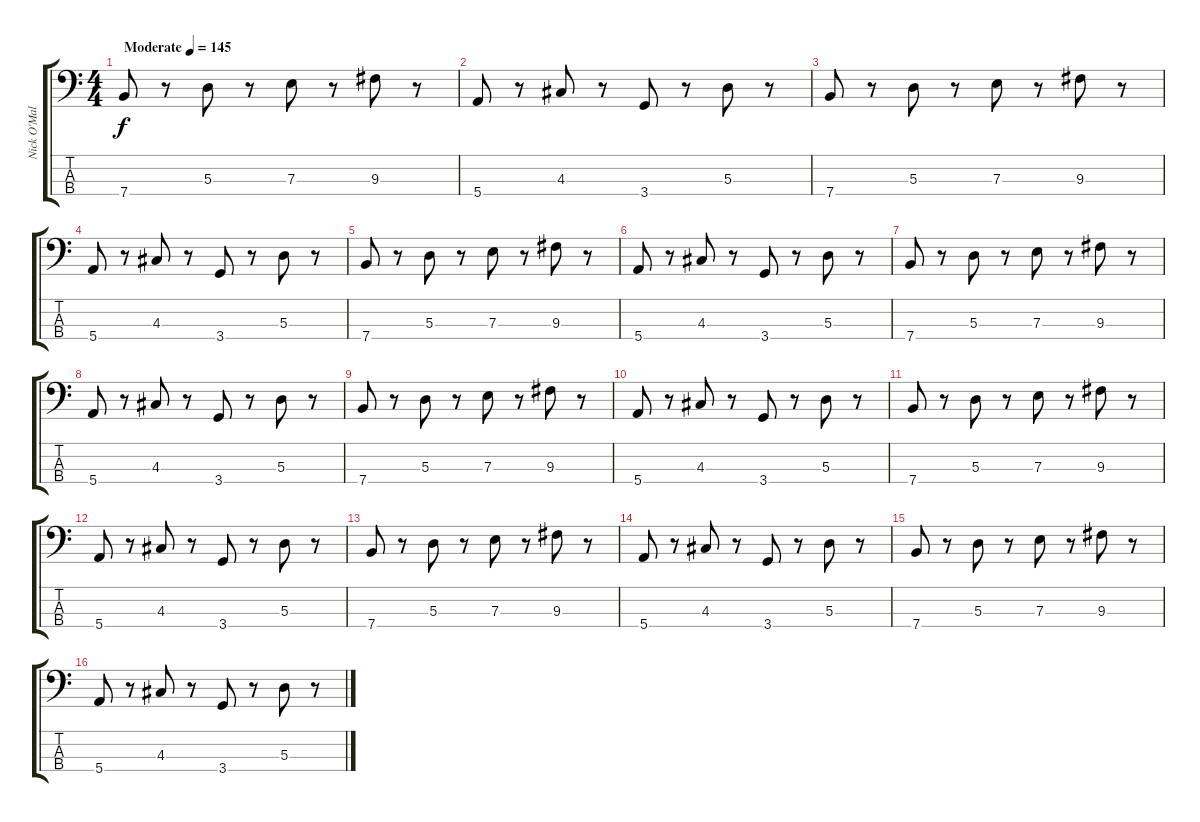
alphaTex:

\track ("Nick O'Malley" "Nick O'Mal") {instrument electricbasspick}
\staff {score tabs}
\tuning (G2 D2 A1 E1) {hide}
\ts (4 4)
\tempo (145 "Moderate")
\clef f4
\ks c
7.4.8{dy f instrument electricbasspick} r.8 5.3.8 r.8 7.3.8 r.8 9.3.8 r.8 |
5.4.8 r.8 4.3.8 r.8 3.4.8 r.8 5.3.8 r.8 |
7.4.8 r.8 5.3.8 r.8 7.3.8 r.8 9.3.8 r.8 |
5.4.8 r.8 4.3.8 r.8 3.4.8 r.8 5.3.8 r.8 |
7.4.8 r.8 5.3.8 r.8 7.3.8 r.8 9.3.8 r.8 |
5.4.8 r.8 4.3.8 r.8 3.4.8 r.8 5.3.8 r.8 |
7.4.8 r.8 5.3.8 r.8 7.3.8 r.8 9.3.8 r.8 |
5.4.8 r.8 4.3.8 r.8 3.4.8 r.8 5.3.8 r.8 |
7.4.8 r.8 5.3.8 r.8 7.3.8 r.8 9.3.8 r.8 |
5.4.8 r.8 4.3.8 r.8 3.4.8 r.8 5.3.8 r.8 |
7.4.8 r.8 5.3.8 r.8 7.3.8 r.8 9.3.8 r.8 |
5.4.8 r.8 4.3.8 r.8 3.4.8 r.8 5.3.8 r.8 |
7.4.8 r.8 5.3.8 r.8 7.3.8 r.8 9.3.8 r.8 |
5.4.8 r.8 4.3.8 r.8 3.4.8 r.8 5.3.8 r.8 |
7.4.8 r.8 5.3.8 r.8 7.3.8 r.8 9.3.8 r.8 |
5.4.8 r.8 4.3.8 r.8 3.4.8 r.8 5.3.8 r.8
